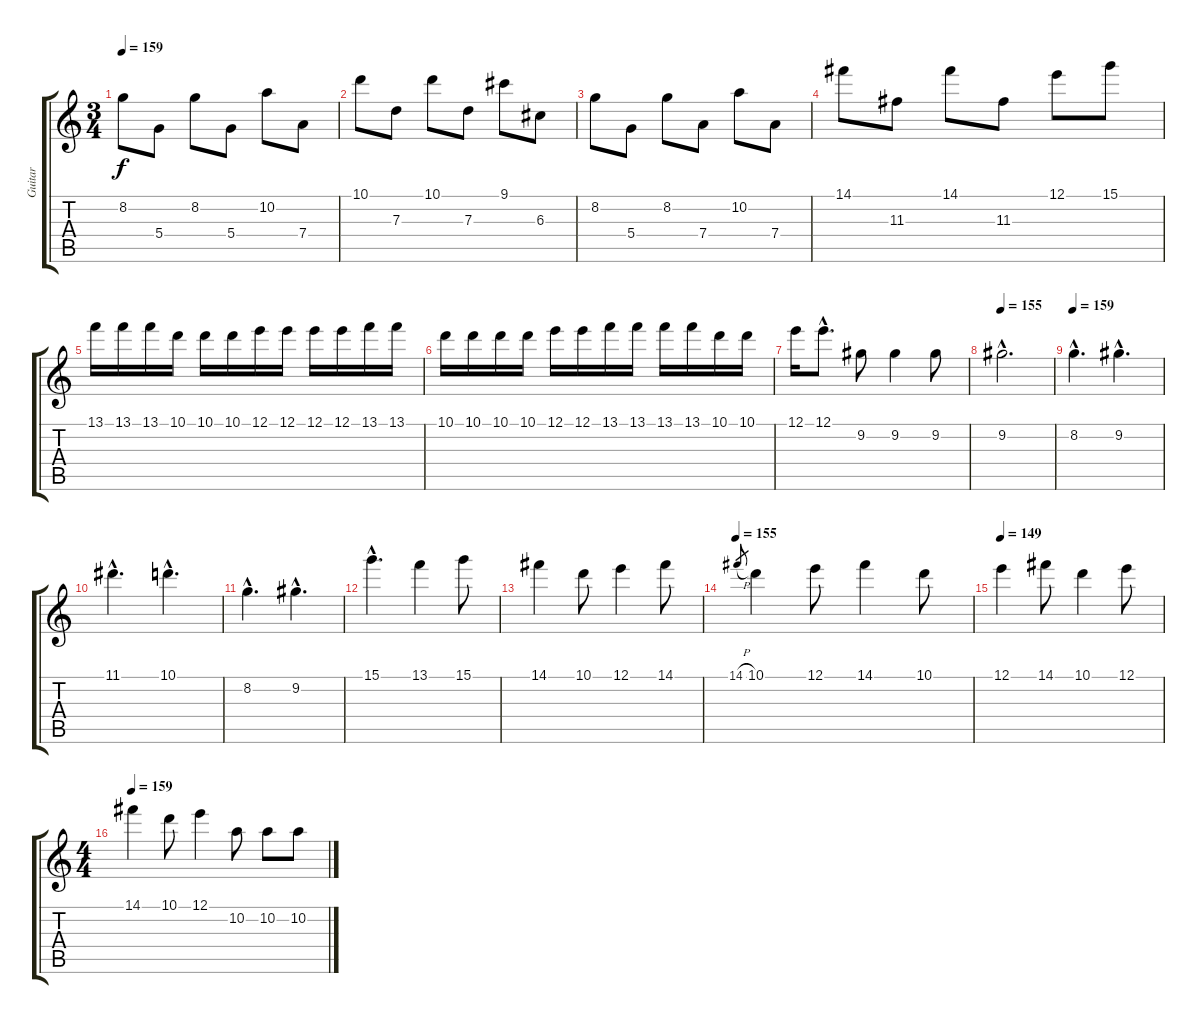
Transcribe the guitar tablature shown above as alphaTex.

\track ("Guitar" "Guitar") {instrument overdrivenguitar}
\staff {score tabs}
\tuning (E4 B3 G3 D3 A2 E2) {hide}
\ts (3 4)
\tempo 159
\clef g2
\ks c
8.2.8{dy f} 5.4.8 8.2.8 5.4.8 10.2.8 7.4.8 |
10.1.8 7.3.8 10.1.8 7.3.8 9.1.8 6.3.8 |
8.2.8 5.4.8 8.2.8 7.4.8 10.2.8 7.4.8 |
14.1.8 11.3.8 14.1.8 11.3.8 12.1.8 15.1.8 |
13.1.16 13.1.16 13.1.16 10.1.16 10.1.16 10.1.16 12.1.16 12.1.16 12.1.16 12.1.16 13.1.16 13.1.16 |
10.1.16 10.1.16 10.1.16 10.1.16 12.1.16 12.1.16 13.1.16 13.1.16 13.1.16 13.1.16 10.1.16 10.1.16 |
12.1.16 12.1{hac}.8{d} 9.2.8 9.2.4 9.2.8 |
\tempo 155
9.2{hac}.2{d} |
\tempo 159
8.2{hac}.4{d} 9.2{hac}.4{d} |
11.1{hac}.4{d} 10.1{hac}.4{d} |
8.2{hac}.4{d} 9.2{hac}.4{d} |
15.1{hac}.4{d} 13.1.4 15.1.8 |
14.1.4 10.1.8 12.1.4 14.1.8 |
\tempo 155
14.1{h}.8{gr} 10.1.4 12.1.8 14.1.4 10.1.8 |
\tempo 149
12.1.4 14.1.8 10.1.4 12.1.8 |
\ts (4 4)
\tempo 159
14.1.4 10.1.8 12.1.4 10.2.8 10.2.8 10.2.8
